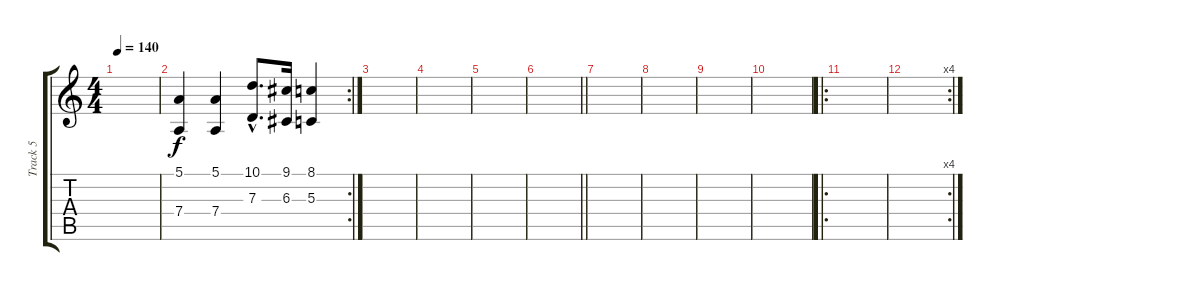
\track ("Track 5" "Track 5") {instrument drawbarorgan}
\staff {score tabs}
\tuning (E4 B3 G3 D3 A2 E2) {hide}
\ts (4 4)
\tempo 140
\clef g2
\ks c
|
\rc 2
(5.1 7.4).4 (5.1 7.4).4 (10.1{hac} 7.3{hac}).8{d} (9.1 6.3).16 (8.1 5.3).4 |
|
|
|
\barLineRight lightlight
|
|
|
|
|
\ro
|
\rc 4
